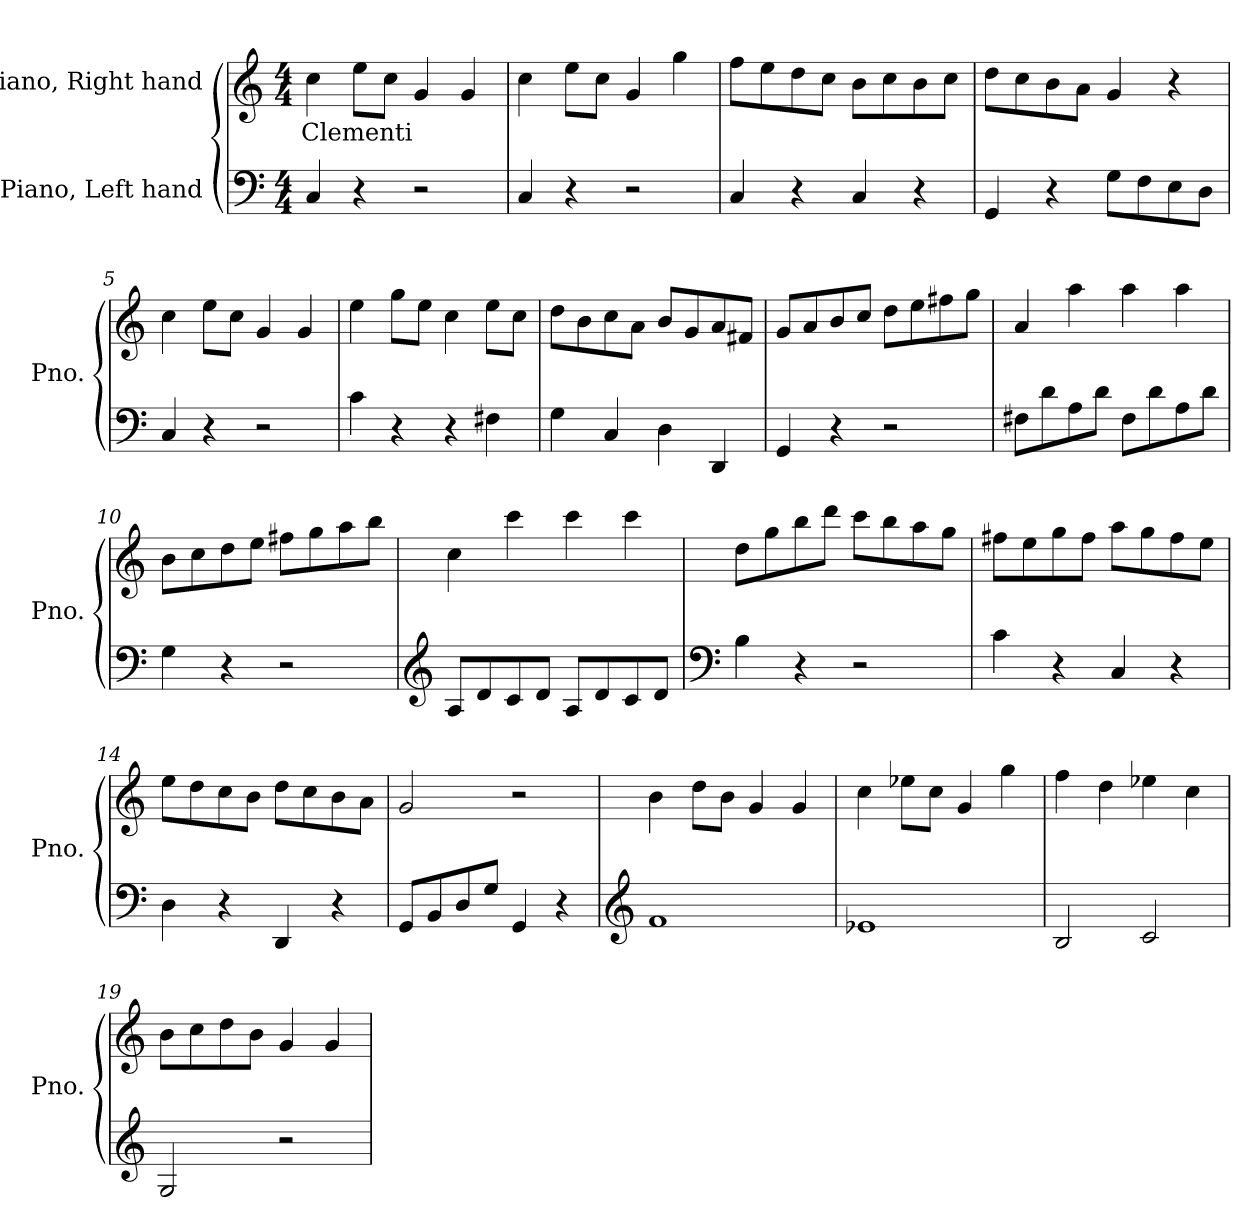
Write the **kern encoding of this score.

**kern	**kern	**text
*part2	*part1	*part1
*staff2	*staff1	*staff1
*I"Piano, Left hand	*I"Piano, Right hand	*
*I'Pno.	*I'Pno.	*
*clefF4	*clefG2	*
*k[]	*k[]	*
*M4/4	*M4/4	*
*MM100	*MM100	*
=1	=1	=1
!	!	!LO:LY:b
4C/	4cc\	Clementi
4r	8ee\L	.
.	8cc\J	.
2r	4g/	.
.	4g/	.
=2	=2	=2
4C/	4cc\	.
4r	8ee\L	.
.	8cc\J	.
2r	4g/	.
.	4gg\	.
=3	=3	=3
4C/	8ff\L	.
.	8ee\	.
4r	8dd\	.
.	8cc\J	.
4C/	8b\L	.
.	8cc\	.
4r	8b\	.
.	8cc\J	.
=4	=4	=4
4GG/	8dd\L	.
.	8cc\	.
4r	8b\	.
.	8a\J	.
8G\L	4g/	.
8F\	.	.
8E\	4r	.
8D\J	.	.
!!LO:LB:g=z
=5	=5	=5
4C/	4cc\	.
4r	8ee\L	.
.	8cc\J	.
2r	4g/	.
.	4g/	.
=6	=6	=6
4c\	4ee\	.
4r	8gg\L	.
.	8ee\J	.
4r	4cc\	.
4F#X\	8ee\L	.
.	8cc\J	.
=7	=7	=7
4G\	8dd\L	.
.	8b\	.
4C/	8cc\	.
.	8a\J	.
4D\	8b/L	.
.	8g/	.
4DD/	8a/	.
.	8f#X/J	.
=8	=8	=8
4GG/	8g/L	.
.	8a/	.
4r	8b/	.
.	8cc/J	.
2r	8dd\L	.
.	8ee\	.
.	8ff#X\	.
.	8gg\J	.
=9	=9	=9
8F#X\L	4a/	.
8d\	.	.
8A\	4aa\	.
8d\J	.	.
8F#\L	4aa\	.
8d\	.	.
8A\	4aa\	.
8d\J	.	.
!!LO:LB:g=z
=10	=10	=10
4G\	8b\L	.
.	8cc\	.
4r	8dd\	.
.	8ee\J	.
2r	8ff#X\L	.
.	8gg\	.
.	8aa\	.
.	8bb\J	.
=11	=11	=11
*clefG2	*	*
8A/L	4cc\	.
8d/	.	.
8c/	4ccc\	.
8d/J	.	.
8A/L	4ccc\	.
8d/	.	.
8c/	4ccc\	.
8d/J	.	.
=12	=12	=12
*clefF4	*	*
4B\	8dd\L	.
.	8gg\	.
4r	8bb\	.
.	8ddd\J	.
2r	8ccc\L	.
.	8bb\	.
.	8aa\	.
.	8gg\J	.
=13	=13	=13
4c\	8ff#X\L	.
.	8ee\	.
4r	8gg\	.
.	8ff#\J	.
4C/	8aa\L	.
.	8gg\	.
4r	8ff#\	.
.	8ee\J	.
!!LO:LB:g=z
=14	=14	=14
4D\	8ee\L	.
.	8dd\	.
4r	8cc\	.
.	8b\J	.
4DD/	8dd\L	.
.	8cc\	.
4r	8b\	.
.	8a\J	.
=15	=15	=15
8GG/L	2g/	.
8BB/	.	.
8D/	.	.
8G/J	.	.
4GG/	2r	.
4r	.	.
=16	=16	=16
*clefG2	*	*
1f	4b\	.
.	8dd\L	.
.	8b\J	.
.	4g/	.
.	4g/	.
=17	=17	=17
1e-X	4cc\	.
.	8ee-X\L	.
.	8cc\J	.
.	4g/	.
.	4gg\	.
=18	=18	=18
2B/	4ff\	.
.	4dd\	.
2c/	4ee-X\	.
.	4cc\	.
=19	=19	=19
2G/	8b\L	.
.	8cc\	.
.	8dd\	.
.	8b\J	.
2r	4g/	.
.	4g/	.
=	=	=
*-	*-	*-
